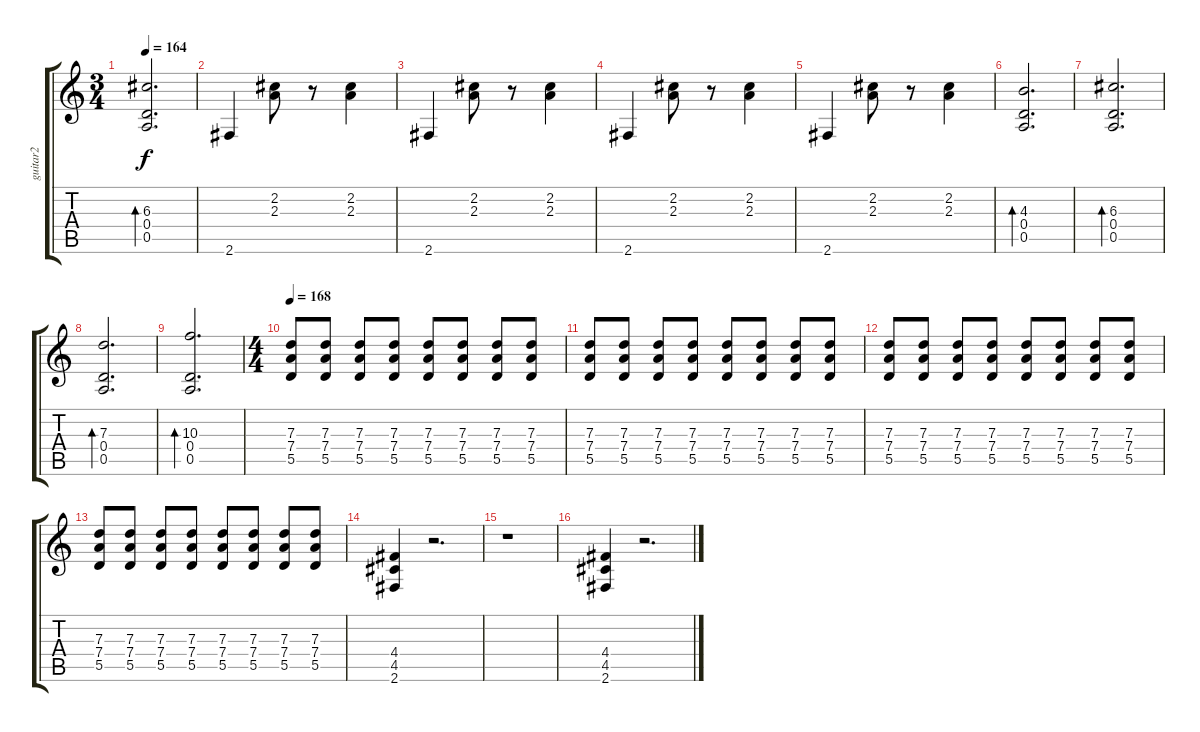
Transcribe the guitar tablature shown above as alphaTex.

\track ("guitar2" "guitar2") {instrument distortionguitar}
\staff {score tabs}
\tuning (E4 B3 G3 D3 A2 E2) {hide}
\ts (3 4)
\tempo 164
\clef g2
\ks c
(6.3 0.4 0.5).2{d bd 240 dy f} |
2.6.4 (2.2 2.3).8 r.8 (2.2 2.3).4 |
2.6.4 (2.2 2.3).8 r.8 (2.2 2.3).4 |
2.6.4 (2.2 2.3).8 r.8 (2.2 2.3).4 |
2.6.4 (2.2 2.3).8 r.8 (2.2 2.3).4 |
(4.3 0.4 0.5).2{d bd 240} |
(6.3 0.4 0.5).2{d bd 240} |
(7.3 0.4 0.5).2{d bd 240} |
(10.3 0.4 0.5).2{d bd 240} |
\ts (4 4)
\tempo 168
(7.3 7.4 5.5).8{instrument distortionguitar} (7.3 7.4 5.5).8 (7.3 7.4 5.5).8 (7.3 7.4 5.5).8 (7.3 7.4 5.5).8 (7.3 7.4 5.5).8 (7.3 7.4 5.5).8 (7.3 7.4 5.5).8 |
(7.3 7.4 5.5).8 (7.3 7.4 5.5).8 (7.3 7.4 5.5).8 (7.3 7.4 5.5).8 (7.3 7.4 5.5).8 (7.3 7.4 5.5).8 (7.3 7.4 5.5).8 (7.3 7.4 5.5).8 |
(7.3 7.4 5.5).8 (7.3 7.4 5.5).8 (7.3 7.4 5.5).8 (7.3 7.4 5.5).8 (7.3 7.4 5.5).8 (7.3 7.4 5.5).8 (7.3 7.4 5.5).8 (7.3 7.4 5.5).8 |
(7.3 7.4 5.5).8 (7.3 7.4 5.5).8 (7.3 7.4 5.5).8 (7.3 7.4 5.5).8 (7.3 7.4 5.5).8 (7.3 7.4 5.5).8 (7.3 7.4 5.5).8 (7.3 7.4 5.5).8 |
(4.4 4.5 2.6).4 r.2{d} |
r.1 |
(4.4 4.5 2.6).4 r.2{d}
